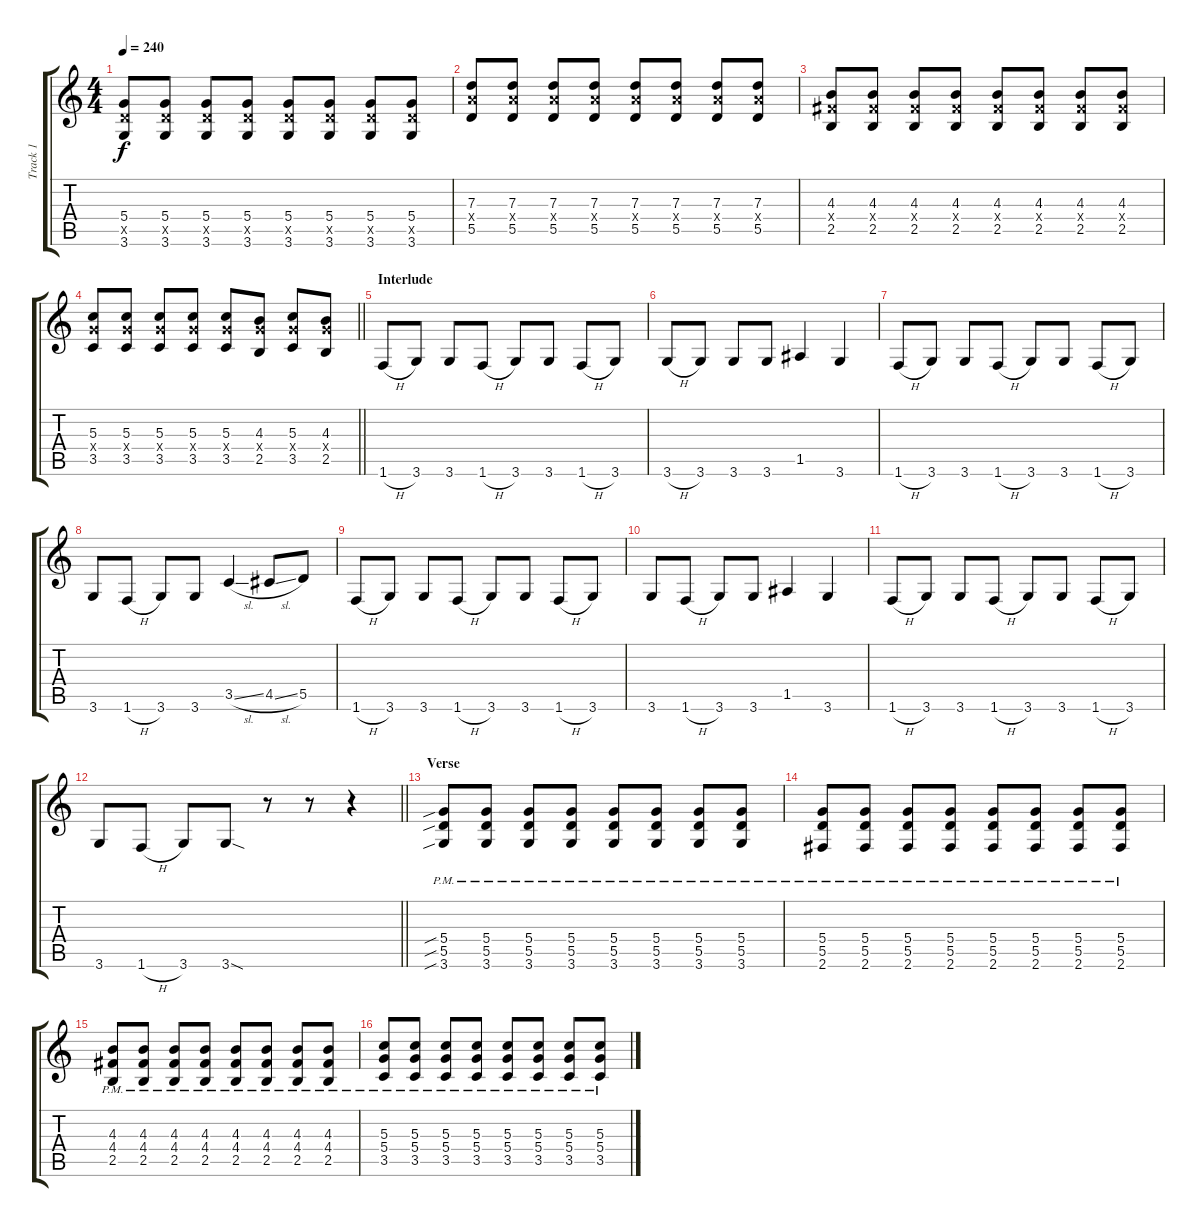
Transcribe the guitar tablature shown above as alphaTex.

\track ("Track 1" "Track 1") {instrument distortionguitar}
\staff {score tabs}
\tuning (E4 B3 G3 D3 A2 E2) {hide}
\ts (4 4)
\tempo 240
\clef g2
\ks c
(5.4 5.5{x} 3.6).8{dy f} (5.4 5.5{x} 3.6).8 (5.4 5.5{x} 3.6).8 (5.4 5.5{x} 3.6).8 (5.4 5.5{x} 3.6).8 (5.4 5.5{x} 3.6).8 (5.4 5.5{x} 3.6).8 (5.4 5.5{x} 3.6).8 |
(7.3 7.4{x} 5.5).8 (7.3 7.4{x} 5.5).8 (7.3 7.4{x} 5.5).8 (7.3 7.4{x} 5.5).8 (7.3 7.4{x} 5.5).8 (7.3 7.4{x} 5.5).8 (7.3 7.4{x} 5.5).8 (7.3 7.4{x} 5.5).8 |
(4.3 4.4{x} 2.5).8 (4.3 4.4{x} 2.5).8 (4.3 4.4{x} 2.5).8 (4.3 4.4{x} 2.5).8 (4.3 4.4{x} 2.5).8 (4.3 4.4{x} 2.5).8 (4.3 4.4{x} 2.5).8 (4.3 4.4{x} 2.5).8 |
\barLineRight lightlight
(5.3 5.4{x} 3.5).8 (5.3 5.4{x} 3.5).8 (5.3 5.4{x} 3.5).8 (5.3 5.4{x} 3.5).8 (5.3 5.4{x} 3.5).8 (4.3 5.4{x} 2.5).8 (5.3 5.4{x} 3.5).8 (4.3 5.4{x} 2.5).8 |
\section ("" "Interlude")
1.6{h}.8 3.6.8 3.6.8 1.6{h}.8 3.6.8 3.6.8 1.6{h}.8 3.6.8 |
3.6{h}.8 3.6.8 3.6.8 3.6.8 1.5.4 3.6.4 |
1.6{h}.8 3.6.8 3.6.8 1.6{h}.8 3.6.8 3.6.8 1.6{h}.8 3.6.8 |
3.6.8 1.6{h}.8 3.6.8 3.6.8 3.5{sl}.4 4.5{sl}.8 5.5.8 |
1.6{h}.8 3.6.8 3.6.8 1.6{h}.8 3.6.8 3.6.8 1.6{h}.8 3.6.8 |
3.6.8 1.6{h}.8 3.6.8 3.6.8 1.5.4 3.6.4 |
1.6{h}.8 3.6.8 3.6.8 1.6{h}.8 3.6.8 3.6.8 1.6{h}.8 3.6.8 |
\barLineRight lightlight
3.6.8 1.6{h}.8 3.6.8 3.6{sod}.8 r.8 r.8 r.4 |
\section ("" "Verse")
(5.4{sib pm} 5.5{sib pm} 3.6{sib pm}).8 (5.4{pm} 5.5{pm} 3.6{pm}).8 (5.4{pm} 5.5{pm} 3.6{pm}).8 (5.4{pm} 5.5{pm} 3.6{pm}).8 (5.4{pm} 5.5{pm} 3.6{pm}).8 (5.4{pm} 5.5{pm} 3.6{pm}).8 (5.4{pm} 5.5{pm} 3.6{pm}).8 (5.4{pm} 5.5{pm} 3.6{pm}).8 |
(5.4{pm} 5.5{pm} 2.6{pm}).8 (5.4{pm} 5.5{pm} 2.6{pm}).8 (5.4{pm} 5.5{pm} 2.6{pm}).8 (5.4{pm} 5.5{pm} 2.6{pm}).8 (5.4{pm} 5.5{pm} 2.6{pm}).8 (5.4{pm} 5.5{pm} 2.6{pm}).8 (5.4{pm} 5.5{pm} 2.6{pm}).8 (5.4{pm} 5.5{pm} 2.6{pm}).8 |
(4.3{pm} 4.4{pm} 2.5{pm}).8 (4.3{pm} 4.4{pm} 2.5{pm}).8 (4.3{pm} 4.4{pm} 2.5{pm}).8 (4.3{pm} 4.4{pm} 2.5{pm}).8 (4.3{pm} 4.4{pm} 2.5{pm}).8 (4.3{pm} 4.4{pm} 2.5{pm}).8 (4.3{pm} 4.4{pm} 2.5{pm}).8 (4.3{pm} 4.4{pm} 2.5{pm}).8 |
(5.3{pm} 5.4{pm} 3.5{pm}).8 (5.3{pm} 5.4{pm} 3.5{pm}).8 (5.3{pm} 5.4{pm} 3.5{pm}).8 (5.3{pm} 5.4{pm} 3.5{pm}).8 (5.3{pm} 5.4{pm} 3.5{pm}).8 (5.3{pm} 5.4{pm} 3.5{pm}).8 (5.3{pm} 5.4{pm} 3.5{pm}).8 (5.3{pm} 5.4{pm} 3.5{pm}).8
